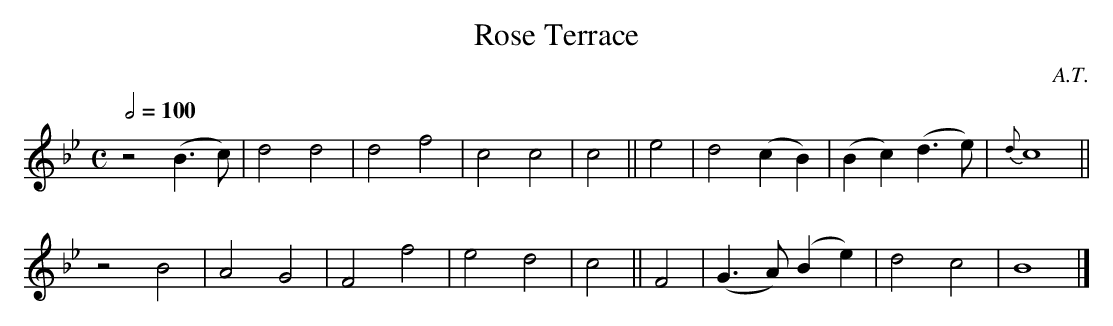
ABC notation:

X:1
T:Rose Terrace
C:A.T.
M:C
L:1/2
Q:1/2=100
K:Bb
z(B/>c/)|dd|df|cc|c||e| d     (c/B/)|(B/c/)(d/>e/)|{d}c2||
z B     |AG|Ff|ed|c||F|(G/>A/)(B/e/)| d     c     |   B2|]
